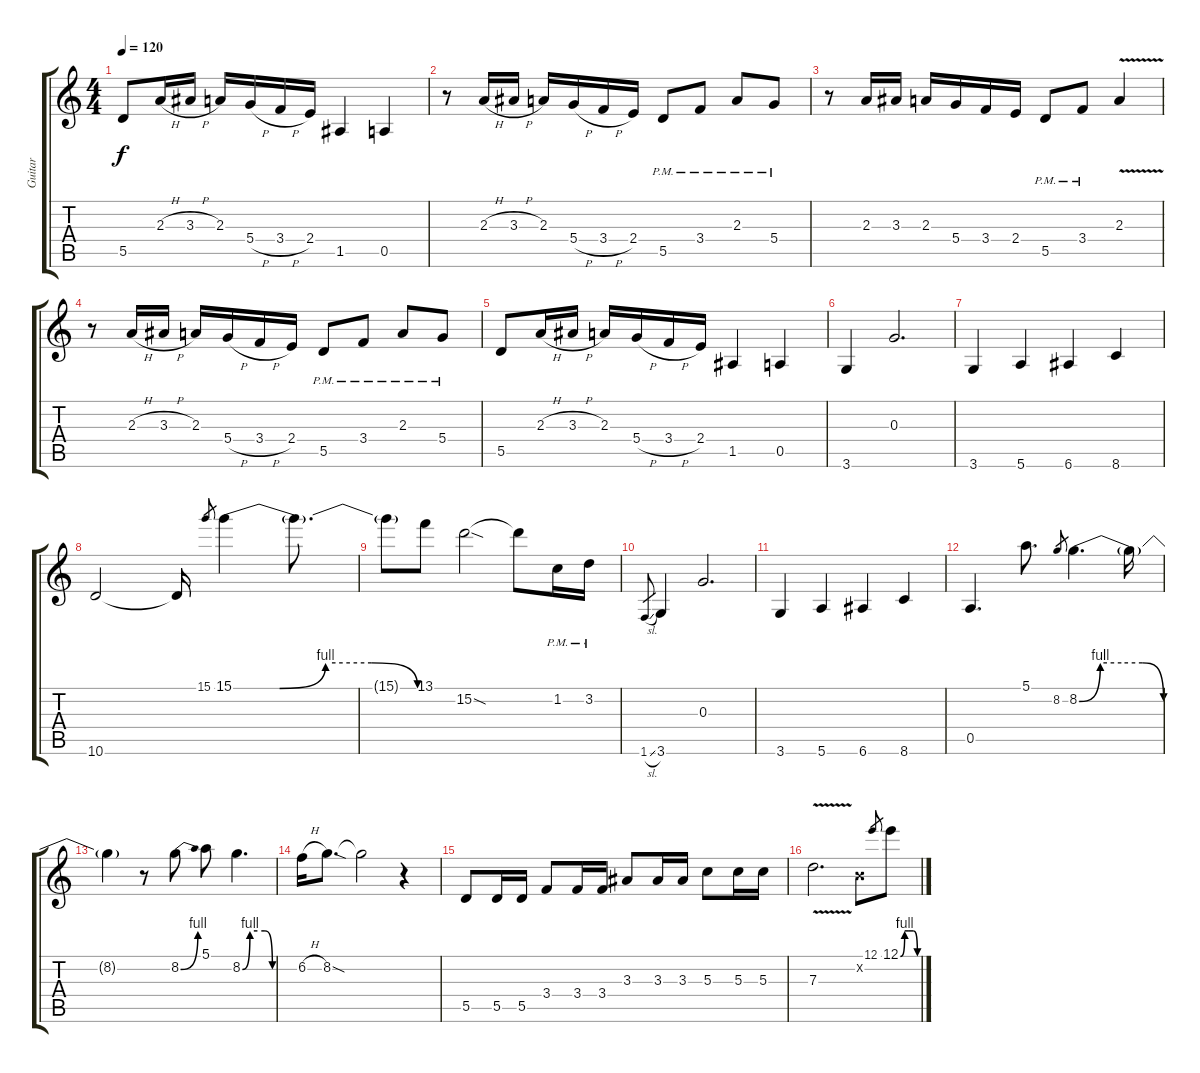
\track ("Guitar" "Guitar") {instrument distortionguitar}
\staff {score tabs}
\tuning (E4 B3 G3 D3 A2 E2) {hide}
\ts (4 4)
\tempo 120
\clef g2
\ks c
5.5.8{dy f} 2.3{h}.16 3.3{h}.16 2.3.16 5.4{h}.16 3.4{h}.16 2.4.16 1.5.4 0.5.4 |
r.8 2.3{h}.16 3.3{h}.16 2.3.16 5.4{h}.16 3.4{h}.16 2.4.16 5.5{pm}.8 3.4{pm}.8 2.3{pm}.8 5.4{pm}.8 |
r.8 2.3.16 3.3.16 2.3.16 5.4.16 3.4.16 2.4.16 5.5{pm}.8 3.4{pm}.8 2.3{v}.4 |
r.8 2.3{h}.16 3.3{h}.16 2.3.16 5.4{h}.16 3.4{h}.16 2.4.16 5.5{pm}.8 3.4{pm}.8 2.3{pm}.8 5.4{pm}.8 |
5.5.8 2.3{h}.16 3.3{h}.16 2.3.16 5.4{h}.16 3.4{h}.16 2.4.16 1.5.4 0.5.4 |
3.6.4 0.3.2{d} |
3.6.4 5.6.4 6.6.4 8.6.4 |
10.6.2 10.6{t}.16 15.1.8{gr} 15.1{be (custom 0 0 15 0 30 4 45 4 60 0)}.4 15.1{t}.8{d} |
15.1{t}.8 13.1.8 15.2{sod}.2 15.2{t}.8 1.2{pm}.16 3.2{pm}.16 |
1.6{sl}.8{gr} 3.6.4 0.3.2{d} |
3.6.4 5.6.4 6.6.4 8.6.4 |
0.5.4{d} 5.1.8{d} 8.2.8{gr} 8.2{be (custom 0 0 15 4 30 4 45 4 60 0)}.4{d} 8.2{t}.16 |
8.2{t}.4 r.8 8.2{be (bend 0 0 60 4)}.8 5.1.8 8.2{be (custom 0 0 15 4 30 4 45 4 60 0)}.4{d} |
6.2{h}.16 8.2{sod}.8{d} 8.2{t}.2 r.4 |
5.5.8 5.5.16 5.5.16 3.4.8 3.4.16 3.4.16 3.3.8 3.3.16 3.3.16 5.3.8 5.3.16 5.3.16 |
7.3{v}.2{d} 0.2{x}.8 12.1.8{gr} 12.1{be (custom 0 0 15 4 30 4 45 4 60 0)}.8
